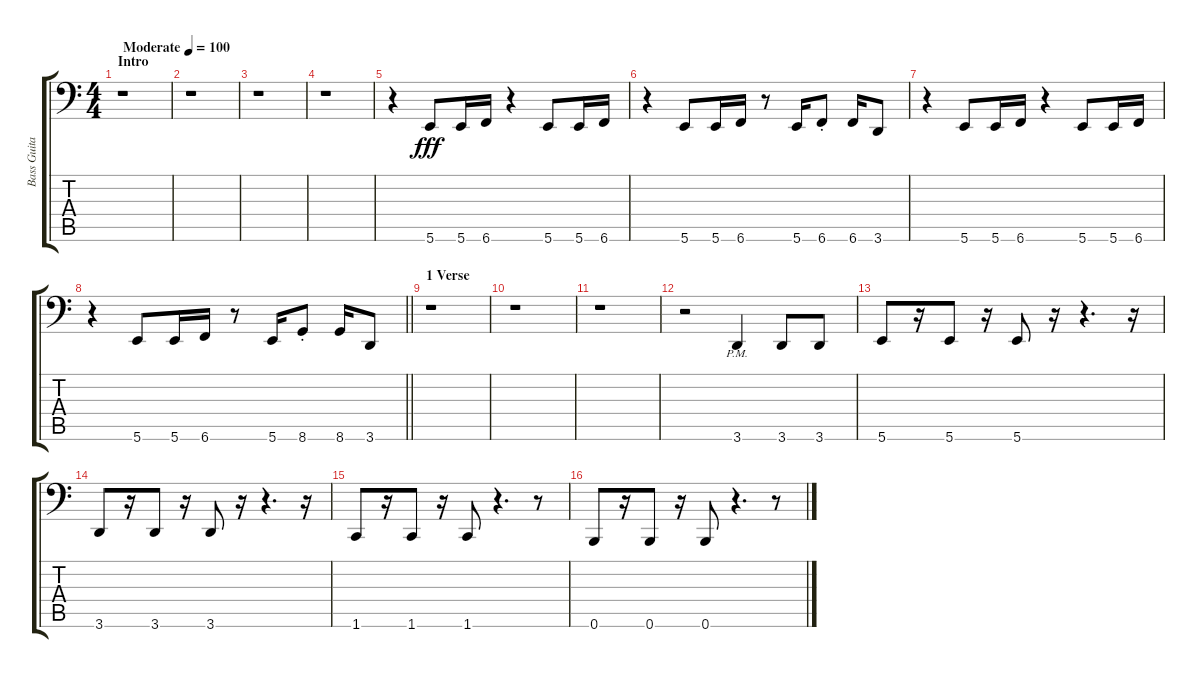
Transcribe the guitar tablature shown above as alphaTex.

\track ("Bass Guitar" "Bass Guita") {instrument electricbassfinger}
\staff {score tabs}
\tuning (Db3 Ab2 E2 B1 Gb1 B0) {hide}
\ts (4 4)
\section ("" "Intro")
\tempo (100 "Moderate")
\clef f4
\ks c
r.1{dy fff instrument electricbassfinger} |
r.1 |
r.1 |
r.1 |
r.4 5.6.8 5.6.16 6.6.16 r.4 5.6.8 5.6.16 6.6.16 |
r.4 5.6.8 5.6.16 6.6.16 r.8 5.6.16 6.6{st}.8 6.6.16 3.6.8 |
r.4 5.6.8 5.6.16 6.6.16 r.4 5.6.8 5.6.16 6.6.16 |
\barLineRight lightlight
r.4 5.6.8 5.6.16 6.6.16 r.8 5.6.16 8.6{st}.8 8.6.16 3.6.8 |
\section ("" "1 Verse")
r.1 |
r.1 |
r.1 |
r.2 3.6{pm}.4 3.6.8 3.6.8 |
5.6.8 r.16 5.6.8 r.16 5.6.8 r.16 r.4{d} r.16 |
3.6.8 r.16 3.6.8 r.16 3.6.8 r.16 r.4{d} r.16 |
1.6.8 r.16 1.6.8 r.16 1.6.8 r.4{d} r.8 |
0.6.8 r.16 0.6.8 r.16 0.6.8 r.4{d} r.8
